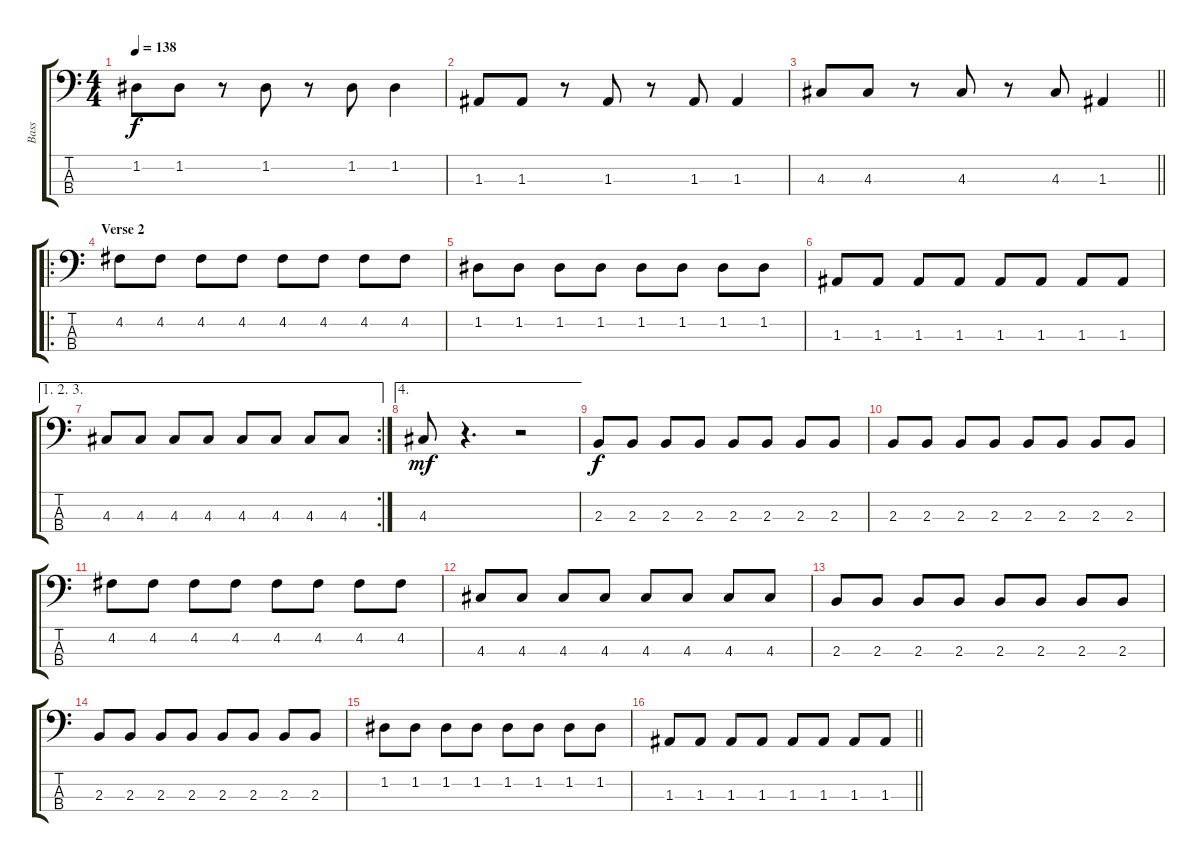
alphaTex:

\track ("Bass" "Bass") {instrument electricbassfinger}
\staff {score tabs}
\tuning (G2 D2 A1 E1) {hide}
\ts (4 4)
\tempo 138
\clef f4
\ks c
1.2.8{dy f} 1.2.8 r.8 1.2.8 r.8 1.2.8 1.2.4 |
1.3.8 1.3.8 r.8 1.3.8 r.8 1.3.8 1.3.4 |
\barLineRight lightlight
4.3.8 4.3.8 r.8 4.3.8 r.8 4.3.8 1.3.4 |
\ro
\section ("" "Verse 2")
4.2.8 4.2.8 4.2.8 4.2.8 4.2.8 4.2.8 4.2.8 4.2.8 |
1.2.8 1.2.8 1.2.8 1.2.8 1.2.8 1.2.8 1.2.8 1.2.8 |
1.3.8 1.3.8 1.3.8 1.3.8 1.3.8 1.3.8 1.3.8 1.3.8 |
\ae (1 2 3)
\rc 2
4.3.8 4.3.8 4.3.8 4.3.8 4.3.8 4.3.8 4.3.8 4.3.8 |
\ae 4
4.3.8{dy mf} r.4{d} r.2 |
2.3.8{dy f} 2.3.8 2.3.8 2.3.8 2.3.8 2.3.8 2.3.8 2.3.8 |
2.3.8 2.3.8 2.3.8 2.3.8 2.3.8 2.3.8 2.3.8 2.3.8 |
4.2.8 4.2.8 4.2.8 4.2.8 4.2.8 4.2.8 4.2.8 4.2.8 |
4.3.8 4.3.8 4.3.8 4.3.8 4.3.8 4.3.8 4.3.8 4.3.8 |
2.3.8 2.3.8 2.3.8 2.3.8 2.3.8 2.3.8 2.3.8 2.3.8 |
2.3.8 2.3.8 2.3.8 2.3.8 2.3.8 2.3.8 2.3.8 2.3.8 |
1.2.8 1.2.8 1.2.8 1.2.8 1.2.8 1.2.8 1.2.8 1.2.8 |
\barLineRight lightlight
1.3.8 1.3.8 1.3.8 1.3.8 1.3.8 1.3.8 1.3.8 1.3.8
